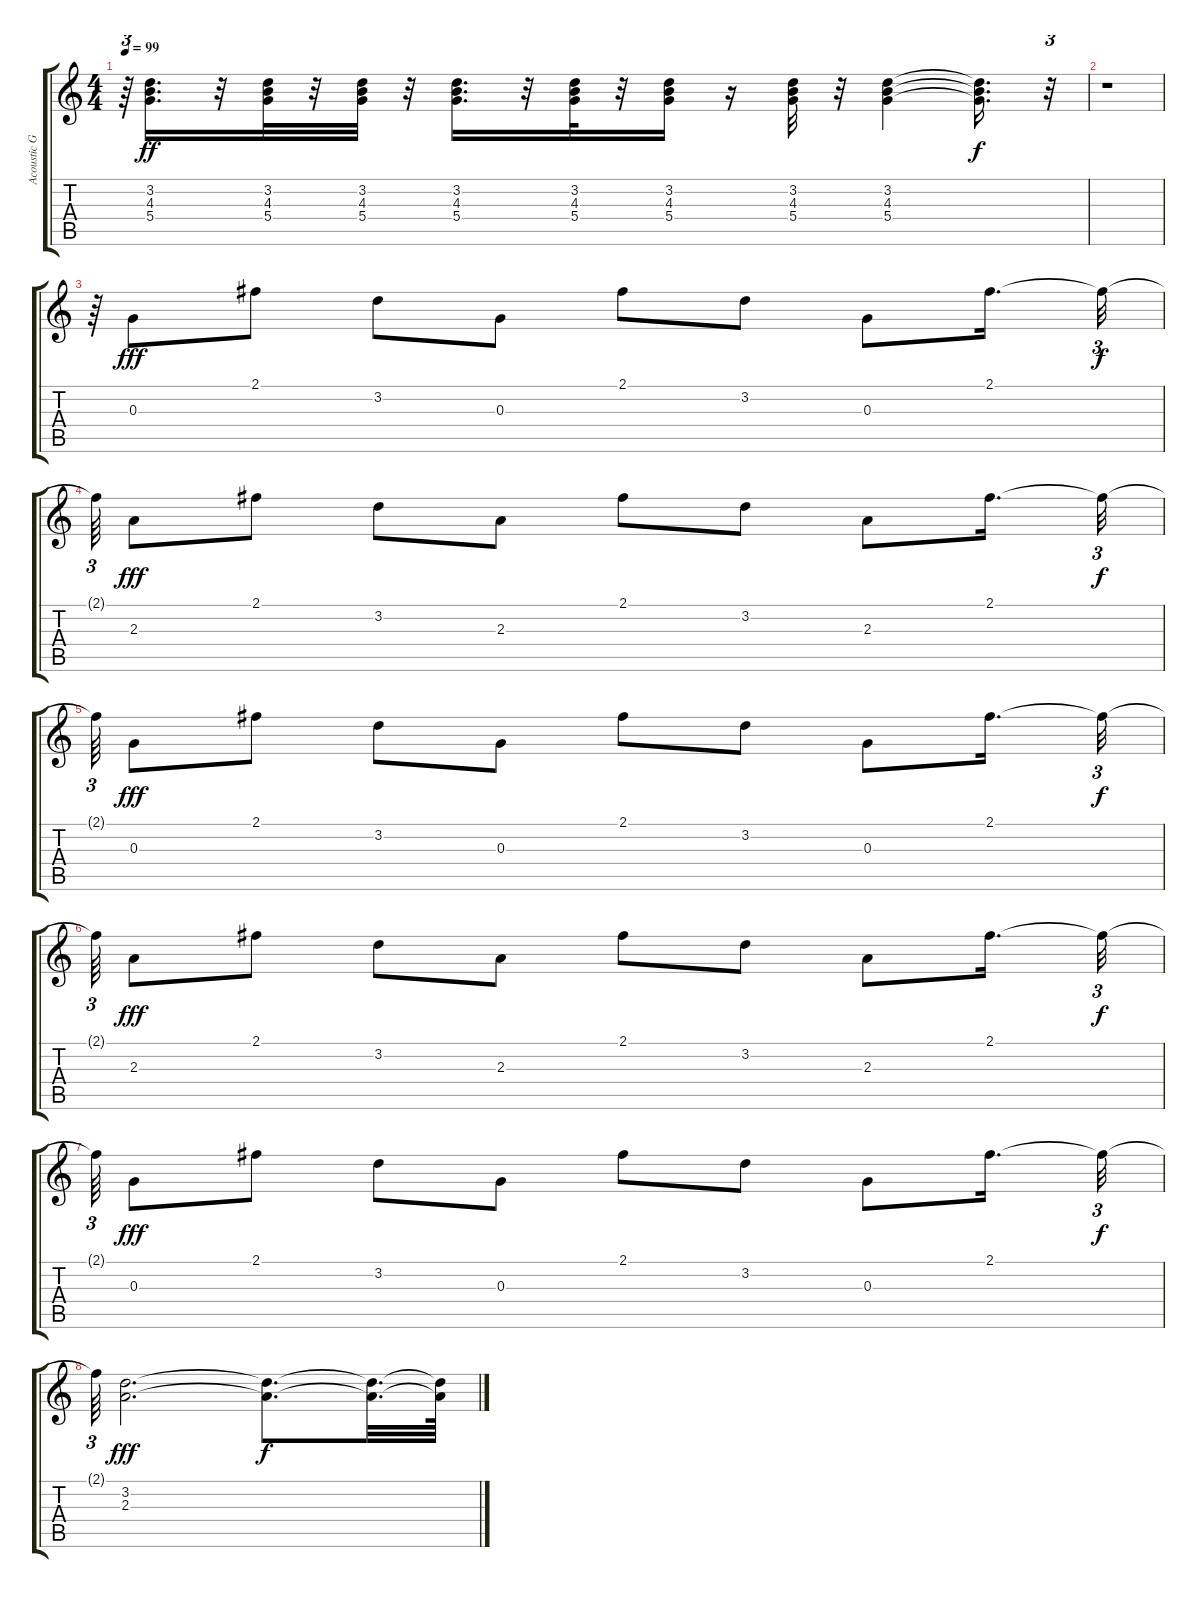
\track ("Acoustic Guitar" "Acoustic G") {instrument acousticguitarsteel}
\staff {score tabs}
\tuning (E4 B3 G3 D3 A2 E2) {hide}
\ts (4 4)
\tempo 99
\clef g2
\ks c
r.64{tu (3 2) dy ff} (3.2 4.3 5.4).16{d} r.32 (3.2 4.3 5.4).32 r.32 (3.2 4.3 5.4).32 r.32 (3.2 4.3 5.4).16{d} r.32 (3.2 4.3 5.4).32 r.32 (3.2 4.3 5.4).16 r.16 (3.2 4.3 5.4).32 r.32 (3.2 4.3 5.4).4 (3.2{t} 4.3{t} 5.4{t}).16{d dy f} r.32{tu (3 2)} |
r.1 |
r.64{tu (3 2)} 0.3.8{dy fff volume 0 balance 8} 2.1.8 3.2.8 0.3.8 2.1.8 3.2.8 0.3.8 2.1.16{d} 2.1{t}.32{tu (3 2) dy f} |
2.1{t}.64{tu (3 2)} 2.3.8{dy fff} 2.1.8 3.2.8 2.3.8 2.1.8 3.2.8 2.3.8 2.1.16{d} 2.1{t}.32{tu (3 2) dy f} |
2.1{t}.64{tu (3 2)} 0.3.8{dy fff} 2.1.8 3.2.8 0.3.8 2.1.8 3.2.8 0.3.8 2.1.16{d} 2.1{t}.32{tu (3 2) dy f} |
2.1{t}.64{tu (3 2)} 2.3.8{dy fff} 2.1.8 3.2.8 2.3.8 2.1.8 3.2.8 2.3.8 2.1.16{d} 2.1{t}.32{tu (3 2) dy f} |
2.1{t}.64{tu (3 2)} 0.3.8{dy fff} 2.1.8 3.2.8 0.3.8 2.1.8 3.2.8 0.3.8 2.1.16{d} 2.1{t}.32{tu (3 2) dy f} |
2.1{t}.64{tu (3 2)} (3.2 2.3).2{d dy fff} (3.2{t} 2.3{t}).8{d dy f} (3.2{t} 2.3{t}).32{d} (3.2{t} 2.3{t}).64
